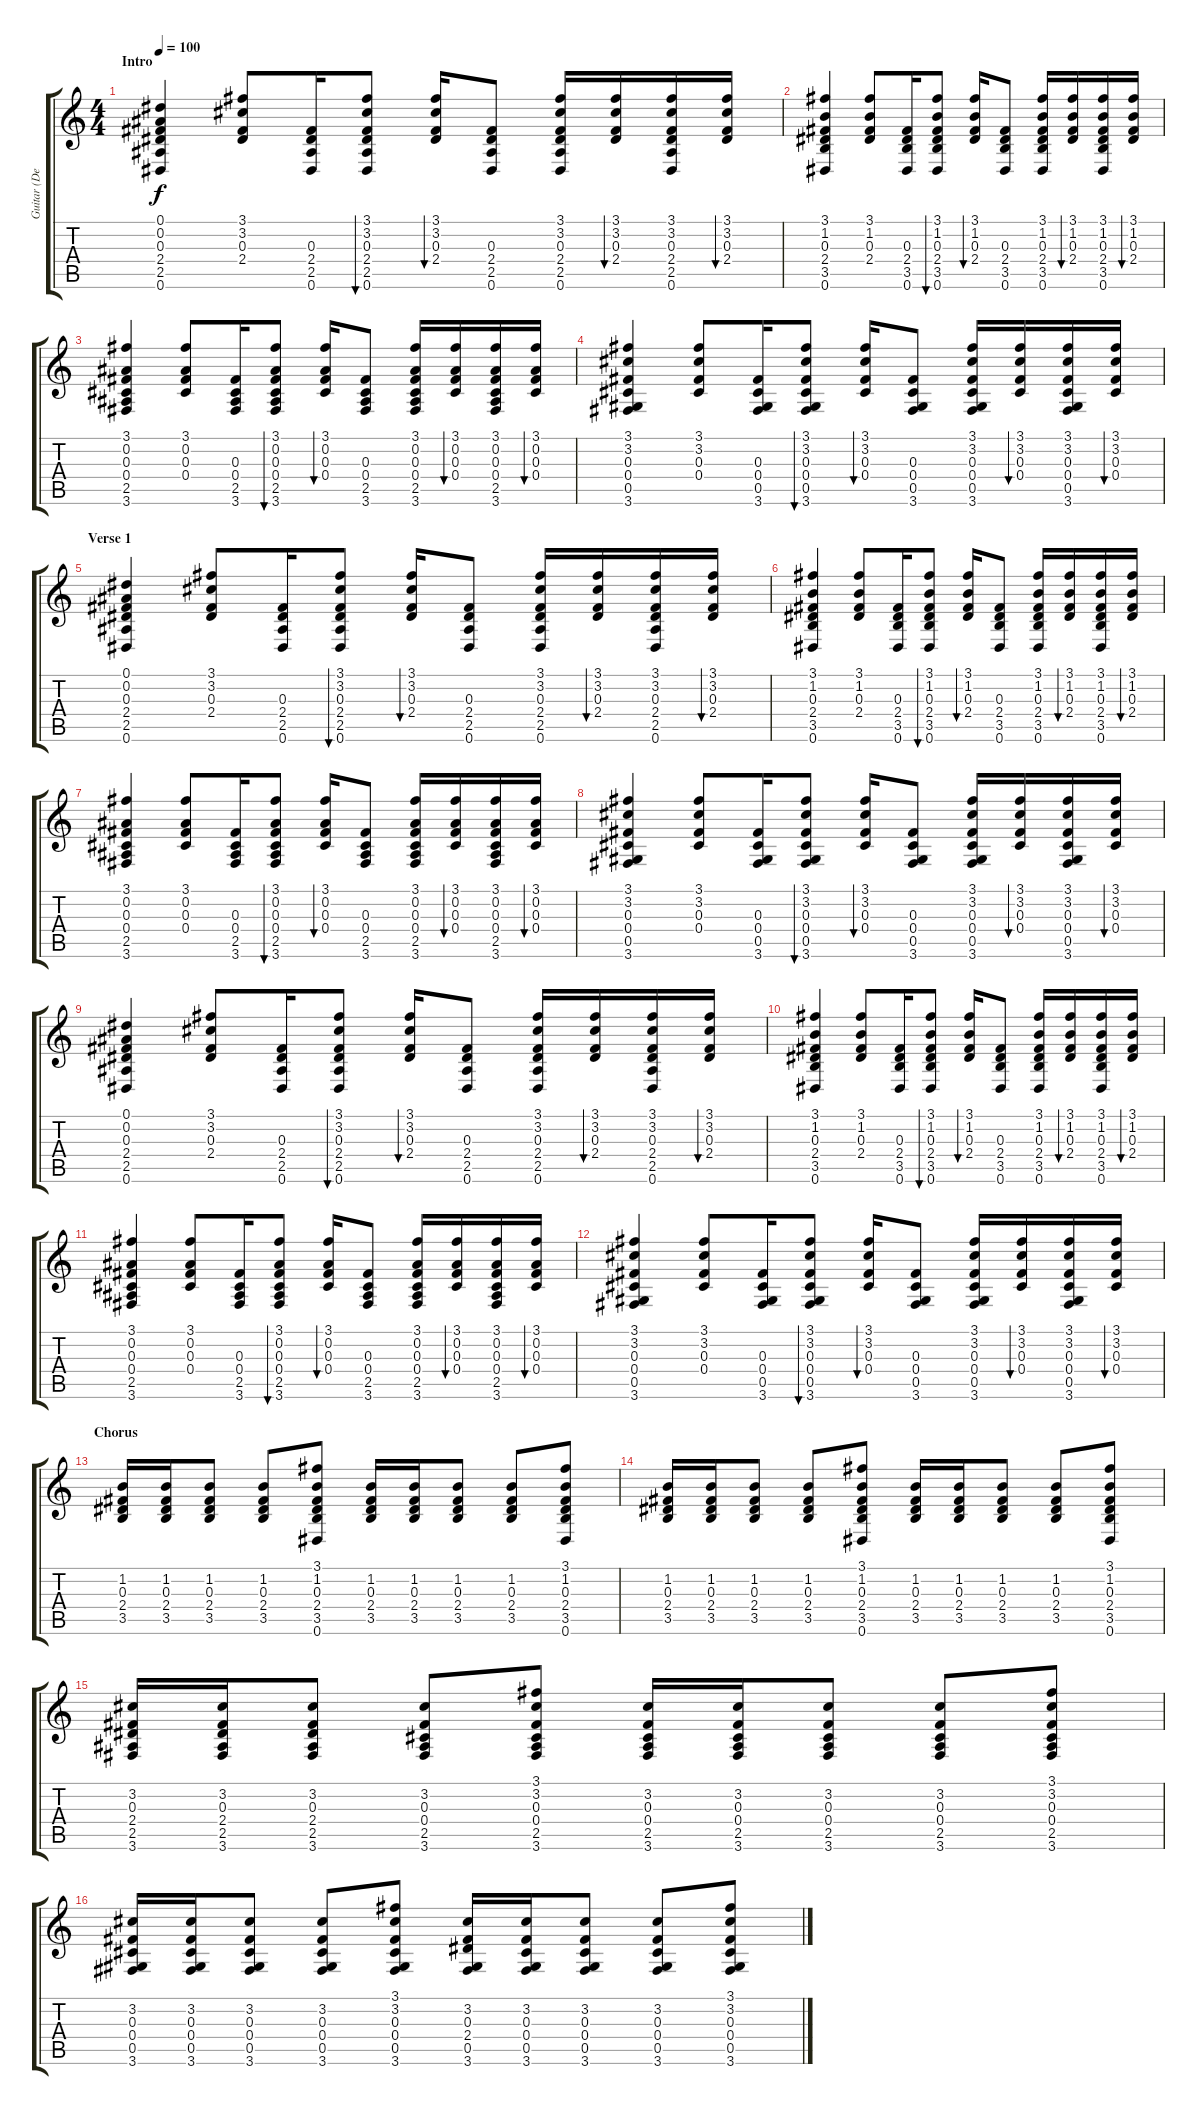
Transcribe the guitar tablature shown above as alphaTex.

\track ("Guitar (Deryck)" "Guitar (De") {instrument acousticguitarsteel}
\staff {score tabs}
\tuning (Eb4 Bb3 Gb3 Db3 Ab2 Eb2) {hide}
\ts (4 4)
\section ("" "Intro")
\tempo 100
\clef g2
\ks c
(0.1 0.2 0.3 2.4 2.5 0.6).4{dy f instrument acousticguitarsteel} (3.1 3.2 0.3 2.4).8 (0.3 2.4 2.5 0.6).16 (3.1 3.2 0.3 2.4 2.5 0.6).8{bu 60} (3.1 3.2 0.3 2.4).16{bu 60} (0.3 2.4 2.5 0.6).8 (3.1 3.2 0.3 2.4 2.5 0.6).16 (3.1 3.2 0.3 2.4).16{bu 60} (3.1 3.2 0.3 2.4 2.5 0.6).16 (3.1 3.2 0.3 2.4).16{bu 60} |
(3.1 1.2 0.3 2.4 3.5 0.6).4 (3.1 1.2 0.3 2.4).8 (0.3 2.4 3.5 0.6).16 (3.1 1.2 0.3 2.4 3.5 0.6).8{bu 60} (3.1 1.2 0.3 2.4).16{bu 60} (0.3 2.4 3.5 0.6).8 (3.1 1.2 0.3 2.4 3.5 0.6).16 (3.1 1.2 0.3 2.4).16{bu 60} (3.1 1.2 0.3 2.4 3.5 0.6).16 (3.1 1.2 0.3 2.4).16{bu 60} |
(3.1 0.2 0.3 0.4 2.5 3.6).4 (3.1 0.2 0.3 0.4).8 (0.3 0.4 2.5 3.6).16 (3.1 0.2 0.3 0.4 2.5 3.6).8{bu 60} (3.1 0.2 0.3 0.4).16{bu 60} (0.3 0.4 2.5 3.6).8 (3.1 0.2 0.3 0.4 2.5 3.6).16 (3.1 0.2 0.3 0.4).16{bu 60} (3.1 0.2 0.3 0.4 2.5 3.6).16 (3.1 0.2 0.3 0.4).16{bu 60} |
(3.1 3.2 0.3 0.4 0.5 3.6).4 (3.1 3.2 0.3 0.4).8 (0.3 0.4 0.5 3.6).16 (3.1 3.2 0.3 0.4 0.5 3.6).8{bu 60} (3.1 3.2 0.3 0.4).16{bu 60} (0.3 0.4 0.5 3.6).8 (3.1 3.2 0.3 0.4 0.5 3.6).16 (3.1 3.2 0.3 0.4).16{bu 60} (3.1 3.2 0.3 0.4 0.5 3.6).16 (3.1 3.2 0.3 0.4).16{bu 60} |
\section ("" "Verse 1")
(0.1 0.2 0.3 2.4 2.5 0.6).4 (3.1 3.2 0.3 2.4).8 (0.3 2.4 2.5 0.6).16 (3.1 3.2 0.3 2.4 2.5 0.6).8{bu 60} (3.1 3.2 0.3 2.4).16{bu 60} (0.3 2.4 2.5 0.6).8 (3.1 3.2 0.3 2.4 2.5 0.6).16 (3.1 3.2 0.3 2.4).16{bu 60} (3.1 3.2 0.3 2.4 2.5 0.6).16 (3.1 3.2 0.3 2.4).16{bu 60} |
(3.1 1.2 0.3 2.4 3.5 0.6).4 (3.1 1.2 0.3 2.4).8 (0.3 2.4 3.5 0.6).16 (3.1 1.2 0.3 2.4 3.5 0.6).8{bu 60} (3.1 1.2 0.3 2.4).16{bu 60} (0.3 2.4 3.5 0.6).8 (3.1 1.2 0.3 2.4 3.5 0.6).16 (3.1 1.2 0.3 2.4).16{bu 60} (3.1 1.2 0.3 2.4 3.5 0.6).16 (3.1 1.2 0.3 2.4).16{bu 60} |
(3.1 0.2 0.3 0.4 2.5 3.6).4 (3.1 0.2 0.3 0.4).8 (0.3 0.4 2.5 3.6).16 (3.1 0.2 0.3 0.4 2.5 3.6).8{bu 60} (3.1 0.2 0.3 0.4).16{bu 60} (0.3 0.4 2.5 3.6).8 (3.1 0.2 0.3 0.4 2.5 3.6).16 (3.1 0.2 0.3 0.4).16{bu 60} (3.1 0.2 0.3 0.4 2.5 3.6).16 (3.1 0.2 0.3 0.4).16{bu 60} |
(3.1 3.2 0.3 0.4 0.5 3.6).4 (3.1 3.2 0.3 0.4).8 (0.3 0.4 0.5 3.6).16 (3.1 3.2 0.3 0.4 0.5 3.6).8{bu 60} (3.1 3.2 0.3 0.4).16{bu 60} (0.3 0.4 0.5 3.6).8 (3.1 3.2 0.3 0.4 0.5 3.6).16 (3.1 3.2 0.3 0.4).16{bu 60} (3.1 3.2 0.3 0.4 0.5 3.6).16 (3.1 3.2 0.3 0.4).16{bu 60} |
(0.1 0.2 0.3 2.4 2.5 0.6).4 (3.1 3.2 0.3 2.4).8 (0.3 2.4 2.5 0.6).16 (3.1 3.2 0.3 2.4 2.5 0.6).8{bu 60} (3.1 3.2 0.3 2.4).16{bu 60} (0.3 2.4 2.5 0.6).8 (3.1 3.2 0.3 2.4 2.5 0.6).16 (3.1 3.2 0.3 2.4).16{bu 60} (3.1 3.2 0.3 2.4 2.5 0.6).16 (3.1 3.2 0.3 2.4).16{bu 60} |
(3.1 1.2 0.3 2.4 3.5 0.6).4 (3.1 1.2 0.3 2.4).8 (0.3 2.4 3.5 0.6).16 (3.1 1.2 0.3 2.4 3.5 0.6).8{bu 60} (3.1 1.2 0.3 2.4).16{bu 60} (0.3 2.4 3.5 0.6).8 (3.1 1.2 0.3 2.4 3.5 0.6).16 (3.1 1.2 0.3 2.4).16{bu 60} (3.1 1.2 0.3 2.4 3.5 0.6).16 (3.1 1.2 0.3 2.4).16{bu 60} |
(3.1 0.2 0.3 0.4 2.5 3.6).4 (3.1 0.2 0.3 0.4).8 (0.3 0.4 2.5 3.6).16 (3.1 0.2 0.3 0.4 2.5 3.6).8{bu 60} (3.1 0.2 0.3 0.4).16{bu 60} (0.3 0.4 2.5 3.6).8 (3.1 0.2 0.3 0.4 2.5 3.6).16 (3.1 0.2 0.3 0.4).16{bu 60} (3.1 0.2 0.3 0.4 2.5 3.6).16 (3.1 0.2 0.3 0.4).16{bu 60} |
(3.1 3.2 0.3 0.4 0.5 3.6).4 (3.1 3.2 0.3 0.4).8 (0.3 0.4 0.5 3.6).16 (3.1 3.2 0.3 0.4 0.5 3.6).8{bu 60} (3.1 3.2 0.3 0.4).16{bu 60} (0.3 0.4 0.5 3.6).8 (3.1 3.2 0.3 0.4 0.5 3.6).16 (3.1 3.2 0.3 0.4).16{bu 60} (3.1 3.2 0.3 0.4 0.5 3.6).16 (3.1 3.2 0.3 0.4).16{bu 60} |
\section ("" "Chorus")
(1.2 0.3 2.4 3.5).16 (1.2 0.3 2.4 3.5).16 (1.2 0.3 2.4 3.5).8 (1.2 0.3 2.4 3.5).8 (3.1 1.2 0.3 2.4 3.5 0.6).8 (1.2 0.3 2.4 3.5).16 (1.2 0.3 2.4 3.5).16 (1.2 0.3 2.4 3.5).8 (1.2 0.3 2.4 3.5).8 (3.1 1.2 0.3 2.4 3.5 0.6).8 |
(1.2 0.3 2.4 3.5).16 (1.2 0.3 2.4 3.5).16 (1.2 0.3 2.4 3.5).8 (1.2 0.3 2.4 3.5).8 (3.1 1.2 0.3 2.4 3.5 0.6).8 (1.2 0.3 2.4 3.5).16 (1.2 0.3 2.4 3.5).16 (1.2 0.3 2.4 3.5).8 (1.2 0.3 2.4 3.5).8 (3.1 1.2 0.3 2.4 3.5 0.6).8 |
(3.2 0.3 2.4 2.5 3.6).16 (3.2 0.3 2.4 2.5 3.6).16 (3.2 0.3 2.4 2.5 3.6).8 (3.2 0.3 0.4 2.5 3.6).8 (3.1 3.2 0.3 0.4 2.5 3.6).8 (3.2 0.3 0.4 2.5 3.6).16 (3.2 0.3 0.4 2.5 3.6).16 (3.2 0.3 0.4 2.5 3.6).8 (3.2 0.3 0.4 2.5 3.6).8 (3.1 3.2 0.3 0.4 2.5 3.6).8 |
(3.2 0.3 0.4 0.5 3.6).16 (3.2 0.3 0.4 0.5 3.6).16 (3.2 0.3 0.4 0.5 3.6).8 (3.2 0.3 0.4 0.5 3.6).8 (3.1 3.2 0.3 0.4 0.5 3.6).8 (3.2 0.3 2.4 0.5 3.6).16 (3.2 0.3 0.4 0.5 3.6).16 (3.2 0.3 0.4 0.5 3.6).8 (3.2 0.3 0.4 0.5 3.6).8 (3.1 3.2 0.3 0.4 0.5 3.6).8
